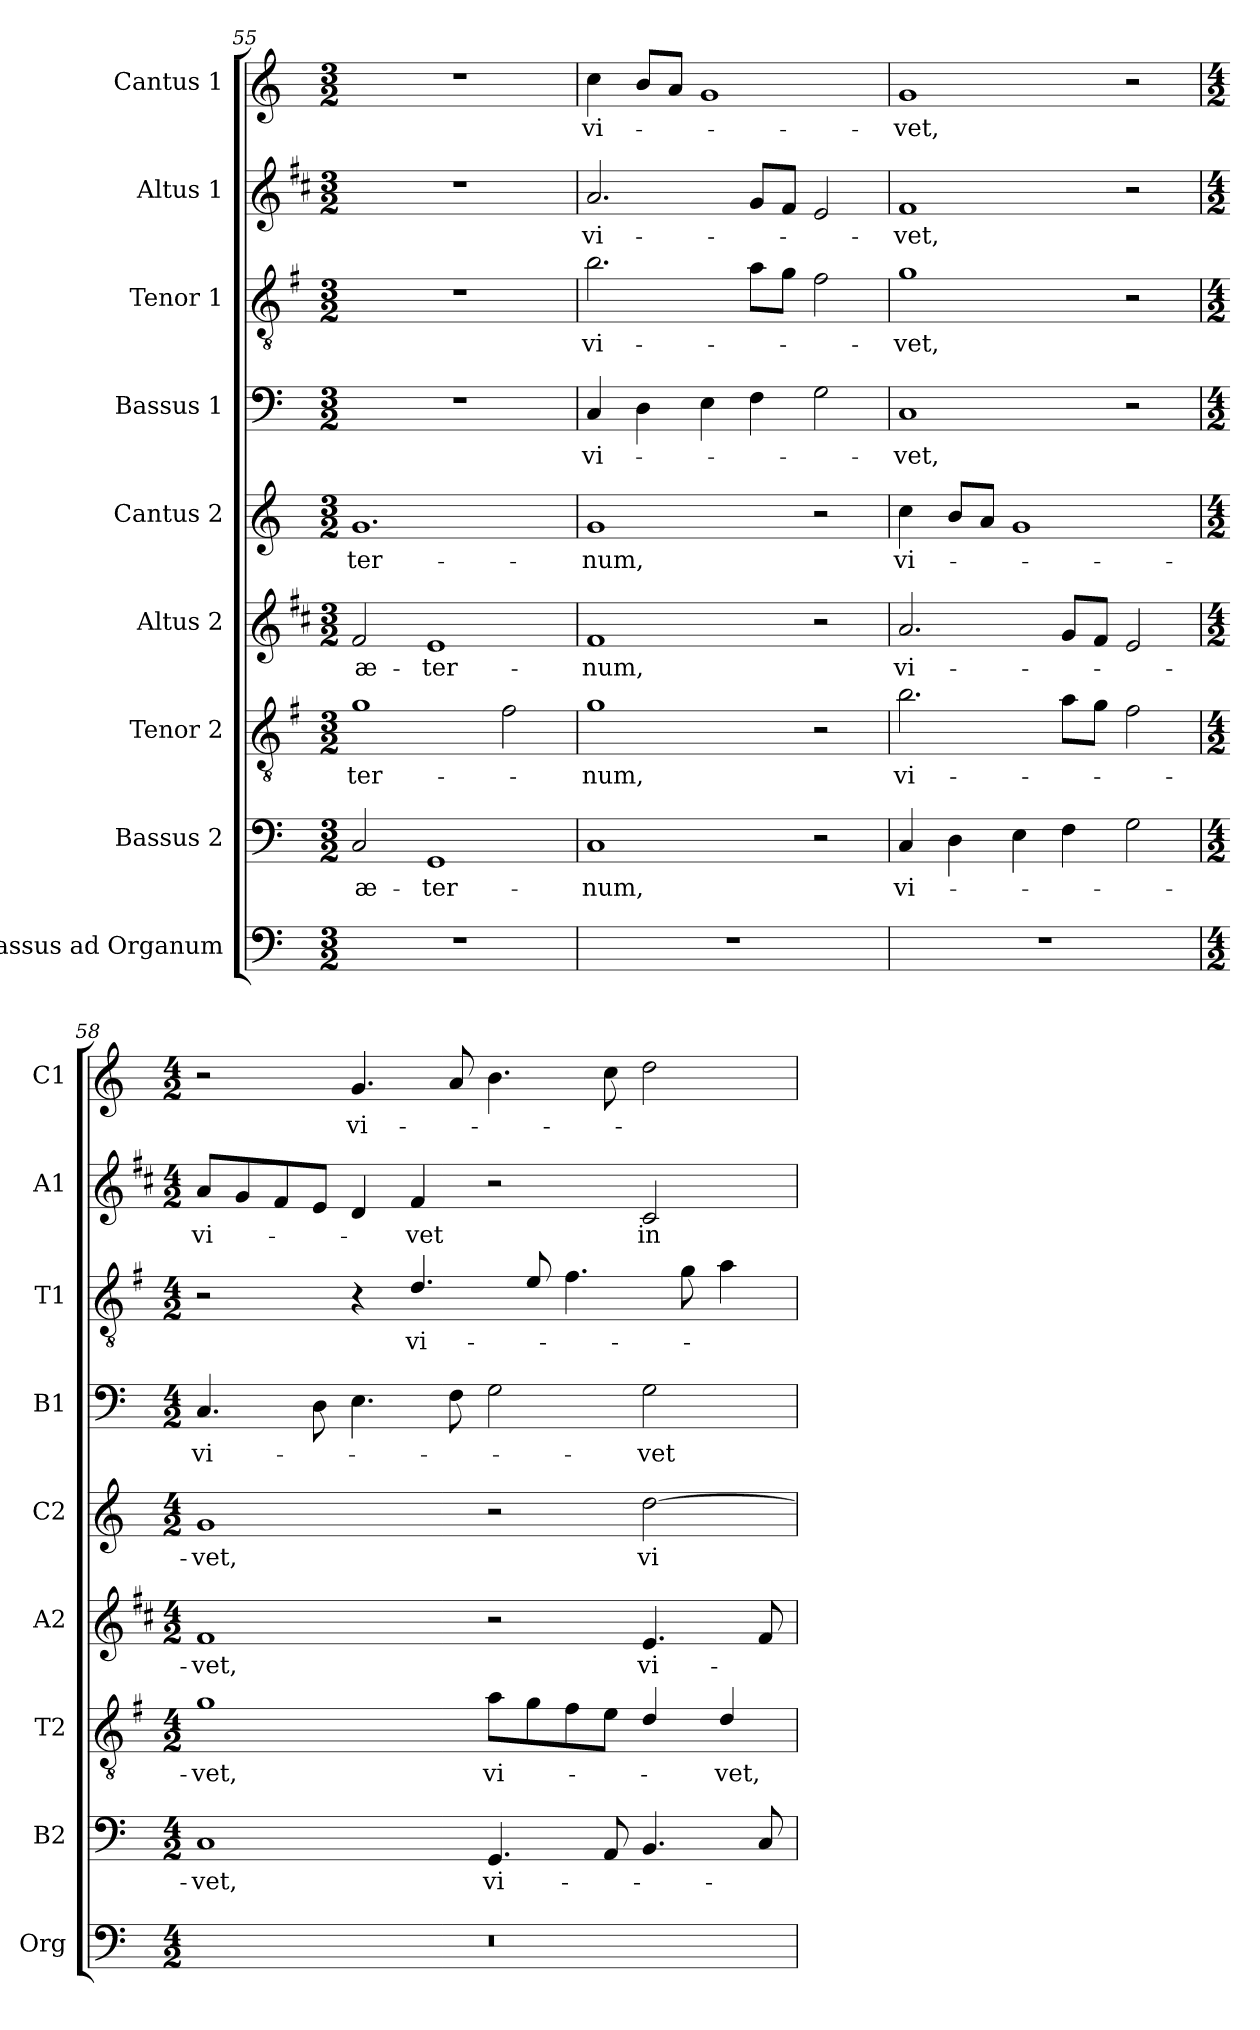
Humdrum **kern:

**kern	**kern	**text	**kern	**text	**kern	**text	**kern	**text	**kern	**text	**kern	**text	**kern	**text	**kern	**text
*part9	*part8	*part8	*part7	*part7	*part6	*part6	*part5	*part5	*part4	*part4	*part3	*part3	*part2	*part2	*part1	*part1
*staff9	*staff8	*staff8	*staff7	*staff7	*staff6	*staff6	*staff5	*staff5	*staff4	*staff4	*staff3	*staff3	*staff2	*staff2	*staff1	*staff1
*I"Bassus ad Organum	*I"Bassus 2	*	*I"Tenor 2	*	*I"Altus 2	*	*I"Cantus 2	*	*I"Bassus 1	*	*I"Tenor 1	*	*I"Altus 1	*	*I"Cantus 1	*
*I'Org	*I'B2	*	*I'T2	*	*I'A2	*	*I'C2	*	*I'B1	*	*I'T1	*	*I'A1	*	*I'C1	*
*clefF4	*clefF4	*	*clefGv2	*	*clefG2	*	*clefG2	*	*clefF4	*	*clefGv2	*	*clefG2	*	*clefG2	*
*	*	*	*ITrd4c7	*	*ITrd1c2	*	*	*	*	*	*ITrd4c7	*	*ITrd1c2	*	*	*
*k[]	*k[]	*	*k[]	*	*k[]	*	*k[]	*	*k[]	*	*k[]	*	*k[]	*	*k[]	*
*C:	*C:	*	*C:	*	*C:	*	*C:	*	*C:	*	*C:	*	*C:	*	*C:	*
*M3/2	*M3/2	*	*M3/2	*	*M3/2	*	*M3/2	*	*M3/2	*	*M3/2	*	*M3/2	*	*M3/2	*
=55	=55	=55	=55	=55	=55	=55	=55	=55	=55	=55	=55	=55	=55	=55	=55	=55
!	!	!LO:LY:b	!	!LO:LY:b	!	!LO:LY:b	!	!LO:LY:b	!	!	!	!	!	!	!	!
1.r	2C/	æ-	1c	-ter-	2e/	æ-	1.g	-ter-	1.r	.	1.r	.	1.r	.	1.r	.
!	!	!LO:LY:b	!	!	!	!LO:LY:b	!	!	!	!	!	!	!	!	!	!
.	1GG	-ter-	.	.	1d	-ter-	.	.	.	.	.	.	.	.	.	.
.	.	.	2B\	.	.	.	.	.	.	.	.	.	.	.	.	.
=56	=56	=56	=56	=56	=56	=56	=56	=56	=56	=56	=56	=56	=56	=56	=56	=56
!	!	!LO:LY:b	!	!LO:LY:b	!	!LO:LY:b	!	!LO:LY:b	!	!LO:LY:b	!	!LO:LY:b	!	!LO:LY:b	!	!LO:LY:b
1.r	1C	-num,	1c	-num,	1e	-num,	1g	-num,	4C/	vi-	2.e\	vi-	2.g/	vi-	4cc\	vi-
.	.	.	.	.	.	.	.	.	4D\	.	.	.	.	.	8b/L	.
.	.	.	.	.	.	.	.	.	.	.	.	.	.	.	8a/J	.
.	.	.	.	.	.	.	.	.	4E\	.	.	.	.	.	1g	.
.	.	.	.	.	.	.	.	.	4F\	.	8d\L	.	8f/L	.	.	.
.	.	.	.	.	.	.	.	.	.	.	8c\J	.	8e/J	.	.	.
.	2r	.	2r	.	2r	.	2r	.	2G\	.	2B\	.	2d/	.	.	.
=57	=57	=57	=57	=57	=57	=57	=57	=57	=57	=57	=57	=57	=57	=57	=57	=57
!	!	!LO:LY:b	!	!LO:LY:b	!	!LO:LY:b	!	!LO:LY:b	!	!LO:LY:b	!	!LO:LY:b	!	!LO:LY:b	!	!LO:LY:b
1.r	4C/	vi-	2.e\	vi-	2.g/	vi-	4cc\	vi-	1C	-vet,	1c	-vet,	1e	-vet,	1g	-vet,
.	4D\	.	.	.	.	.	8b/L	.	.	.	.	.	.	.	.	.
.	.	.	.	.	.	.	8a/J	.	.	.	.	.	.	.	.	.
.	4E\	.	.	.	.	.	1g	.	.	.	.	.	.	.	.	.
.	4F\	.	8d\L	.	8f/L	.	.	.	.	.	.	.	.	.	.	.
.	.	.	8c\J	.	8e/J	.	.	.	.	.	.	.	.	.	.	.
.	2G\	.	2B\	.	2d/	.	.	.	2r	.	2r	.	2r	.	2r	.
!!LO:LB:g=z
=58	=58	=58	=58	=58	=58	=58	=58	=58	=58	=58	=58	=58	=58	=58	=58	=58
*M4/2	*M4/2	*	*M4/2	*	*M4/2	*	*M4/2	*	*M4/2	*	*M4/2	*	*M4/2	*	*M4/2	*
!	!	!LO:LY:b	!	!LO:LY:b	!	!LO:LY:b	!	!LO:LY:b	!	!LO:LY:b	!	!	!	!LO:LY:b	!	!
0r	1C	-vet,	1c	-vet,	1e	-vet,	1g	-vet,	4.C/	vi-	2r	.	8g/L	vi-	2r	.
.	.	.	.	.	.	.	.	.	.	.	.	.	8f/	.	.	.
.	.	.	.	.	.	.	.	.	.	.	.	.	8e/	.	.	.
.	.	.	.	.	.	.	.	.	8D\	.	.	.	8d/J	.	.	.
!	!	!	!	!	!	!	!	!	!	!	!	!	!	!	!	!LO:LY:b
.	.	.	.	.	.	.	.	.	4.E\	.	4r	.	4c/	.	4.g/	vi-
!	!	!	!	!	!	!	!	!	!	!	!	!LO:LY:b	!	!LO:LY:b	!	!
.	.	.	.	.	.	.	.	.	.	.	4.G/	vi-	4e/	-vet	.	.
.	.	.	.	.	.	.	.	.	8F\	.	.	.	.	.	8a/	.
!	!	!LO:LY:b	!	!LO:LY:b	!	!	!	!	!	!	!	!	!	!	!	!
.	4.GG/	vi-	8d\L	vi-	2r	.	2r	.	2G\	.	.	.	2r	.	4.b\	.
.	.	.	8c\	.	.	.	.	.	.	.	8A/	.	.	.	.	.
.	.	.	8B\	.	.	.	.	.	.	.	4.B\	.	.	.	.	.
.	8AA/	.	8A\J	.	.	.	.	.	.	.	.	.	.	.	8cc\	.
!	!	!	!	!	!	!LO:LY:b	!	!LO:LY:b	!	!LO:LY:b	!	!	!	!LO:LY:b	!	!
.	4.BB/	.	4G/	.	4.d/	vi-	[2dd\	vi-	2G\	-vet	.	.	2B/	in	2dd\	.
.	.	.	.	.	.	.	.	.	.	.	8c\	.	.	.	.	.
!	!	!	!	!LO:LY:b	!	!	!	!	!	!	!	!	!	!	!	!
.	.	.	4G/	-vet,	.	.	.	.	.	.	4d\	.	.	.	.	.
.	8C/	.	.	.	8e/	.	.	.	.	.	.	.	.	.	.	.
=	=	=	=	=	=	=	=	=	=	=	=	=	=	=	=	=
*-	*-	*-	*-	*-	*-	*-	*-	*-	*-	*-	*-	*-	*-	*-	*-	*-
